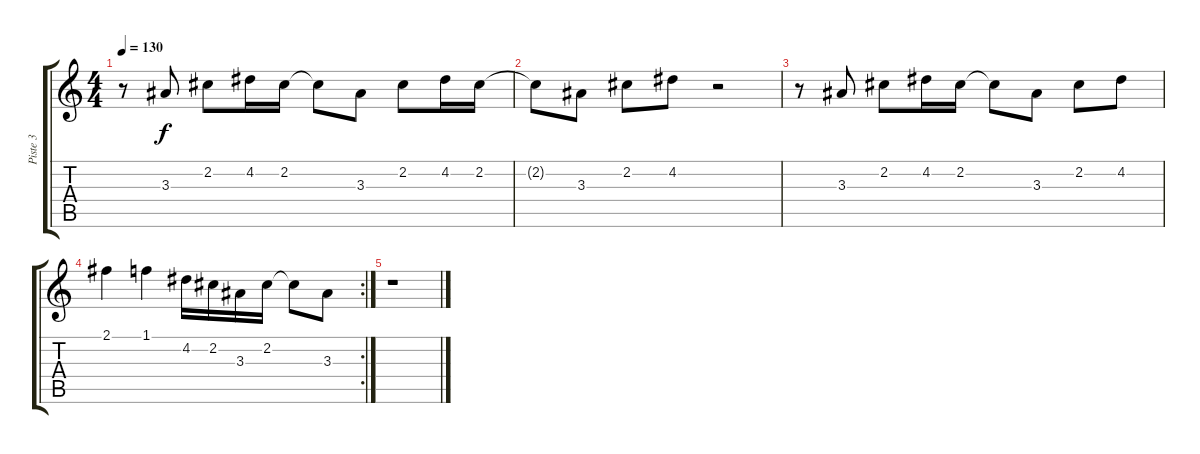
\track ("Piste 3" "Piste 3") {instrument distortionguitar}
\staff {score tabs}
\tuning (E4 B3 G3 D3 A2 E2) {hide}
\ts (4 4)
\tempo 130
\clef g2
\ks c
r.8{dy f} 3.3.8 2.2.8 4.2.16 2.2.16 2.2{t}.8 3.3.8 2.2.8 4.2.16 2.2.16 |
2.2{t}.8 3.3.8 2.2.8 4.2.8 r.2 |
r.8 3.3.8 2.2.8 4.2.16 2.2.16 2.2{t}.8 3.3.8 2.2.8 4.2.8 |
\rc 2
2.1.4 1.1.4 4.2.16 2.2.16 3.3.16 2.2.16 2.2{t}.8 3.3.8 |
r.1
